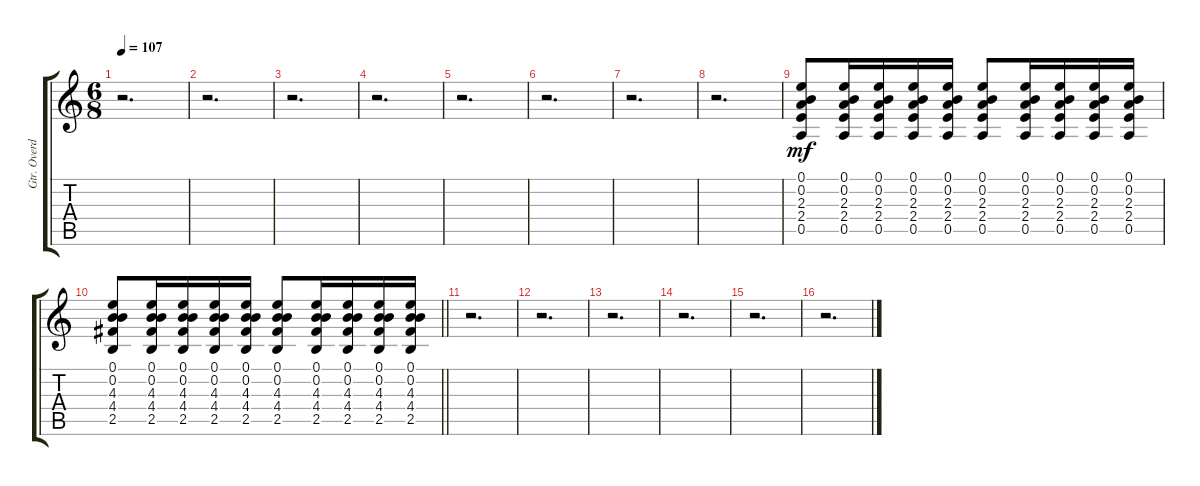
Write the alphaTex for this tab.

\track ("Gtr. Overdub 2" "Gtr. Overd") {instrument acousticguitarnylon}
\staff {score tabs}
\tuning (E4 B3 G3 D3 A2 E2) {hide}
\ts (6 8)
\tempo 107
\clef g2
\ks c
r.2{d dy mf} |
r.2{d} |
r.2{d} |
r.2{d} |
r.2{d} |
r.2{d} |
r.2{d} |
r.2{d} |
(0.1 0.2 2.3 2.4 0.5).8 (0.1 0.2 2.3 2.4 0.5).16 (0.1 0.2 2.3 2.4 0.5).16 (0.1 0.2 2.3 2.4 0.5).16 (0.1 0.2 2.3 2.4 0.5).16 (0.1 0.2 2.3 2.4 0.5).8 (0.1 0.2 2.3 2.4 0.5).16 (0.1 0.2 2.3 2.4 0.5).16 (0.1 0.2 2.3 2.4 0.5).16 (0.1 0.2 2.3 2.4 0.5).16 |
\barLineRight lightlight
(0.1 0.2 4.3 4.4 2.5).8 (0.1 0.2 4.3 4.4 2.5).16 (0.1 0.2 4.3 4.4 2.5).16 (0.1 0.2 4.3 4.4 2.5).16 (0.1 0.2 4.3 4.4 2.5).16 (0.1 0.2 4.3 4.4 2.5).8 (0.1 0.2 4.3 4.4 2.5).16 (0.1 0.2 4.3 4.4 2.5).16 (0.1 0.2 4.3 4.4 2.5).16 (0.1 0.2 4.3 4.4 2.5).16 |
r.2{d} |
r.2{d} |
r.2{d} |
r.2{d} |
r.2{d} |
r.2{d}
